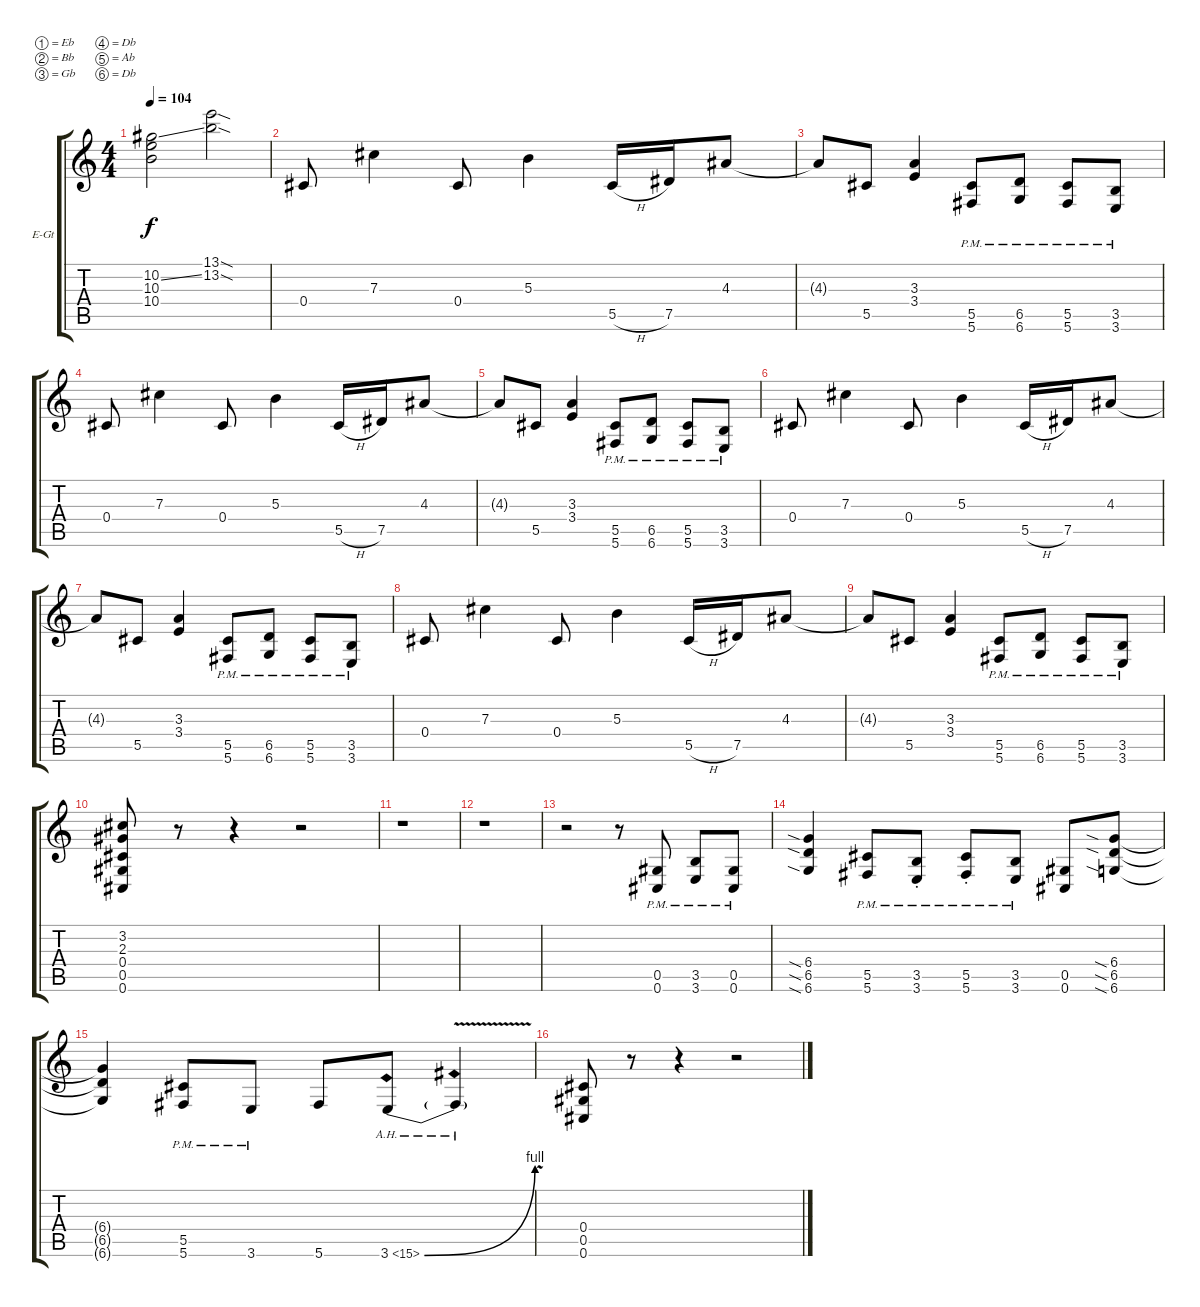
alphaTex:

\bracketExtendMode groupsimilarinstruments
\firstSystemTrackNameOrientation horizontal
\otherSystemsTrackNameOrientation horizontal
\track ("Electric Guitar 1" "E-Gt") {instrument distortionguitar}
\staff {score tabs}
\tuning (Eb4 Bb3 Gb3 Db3 Ab2 Db2)
\ts (4 4)
\tempo 104
\clef g2
\ks c
(10.2{ss} 10.3 10.4).2{dy f} (13.1{sod} 13.2{sod}).2 |
0.4.8 7.3.4 0.4.8 5.3.4 5.5{h}.16 7.5.16 4.3.8 |
4.3{t}.8 5.5.8 (3.3 3.4).4 (5.5{pm} 5.6{pm}).8 (6.5{pm} 6.6{pm}).8 (5.5{pm} 5.6{pm}).8 (3.5{pm} 3.6{pm}).8 |
0.4.8 7.3.4 0.4.8 5.3.4 5.5{h}.16 7.5.16 4.3.8 |
4.3{t}.8 5.5.8 (3.3 3.4).4 (5.5{pm} 5.6{pm}).8 (6.5{pm} 6.6{pm}).8 (5.5{pm} 5.6{pm}).8 (3.5{pm} 3.6{pm}).8 |
0.4.8 7.3.4 0.4.8 5.3.4 5.5{h}.16 7.5.16 4.3.8 |
4.3{t}.8 5.5.8 (3.3 3.4).4 (5.5{pm} 5.6{pm}).8 (6.5{pm} 6.6{pm}).8 (5.5{pm} 5.6{pm}).8 (3.5{pm} 3.6{pm}).8 |
0.4.8 7.3.4 0.4.8 5.3.4 5.5{h}.16 7.5.16 4.3.8 |
4.3{t}.8 5.5.8 (3.3 3.4).4 (5.5{pm} 5.6{pm}).8 (6.5{pm} 6.6{pm}).8 (5.5{pm} 5.6{pm}).8 (3.5{pm} 3.6{pm}).8 |
(0.4 0.5 0.6 2.3 3.2).8 r.8 r.4 r.2 |
r.1 |
r.1 |
r.2 r.8 (0.5{pm} 0.6{pm}).8 (3.5{pm} 3.6{pm}).8 (0.5{pm} 0.6{pm}).8 |
(6.4{sia} 6.5{sia} 6.6{sia}).4 (5.5{pm} 5.6{pm}).8 (3.5{pm st} 3.6{pm}).8 (5.5{pm st} 5.6{pm}).8 (3.5{pm} 3.6{pm}).8 (0.6 0.5).8 (6.4{sia} 6.5{sia} 6.6{sia}).8 |
(6.4{t} 6.5{t} 6.6{t}).4 (5.5{pm} 5.6{pm}).8 3.6{pm}.8 5.6.8 3.6{be (bend 0 0 60 4) ah 12}.8 3.6{ah 12 v t}.4 |
(0.4 0.5 0.6).8 r.8 r.4 r.2
